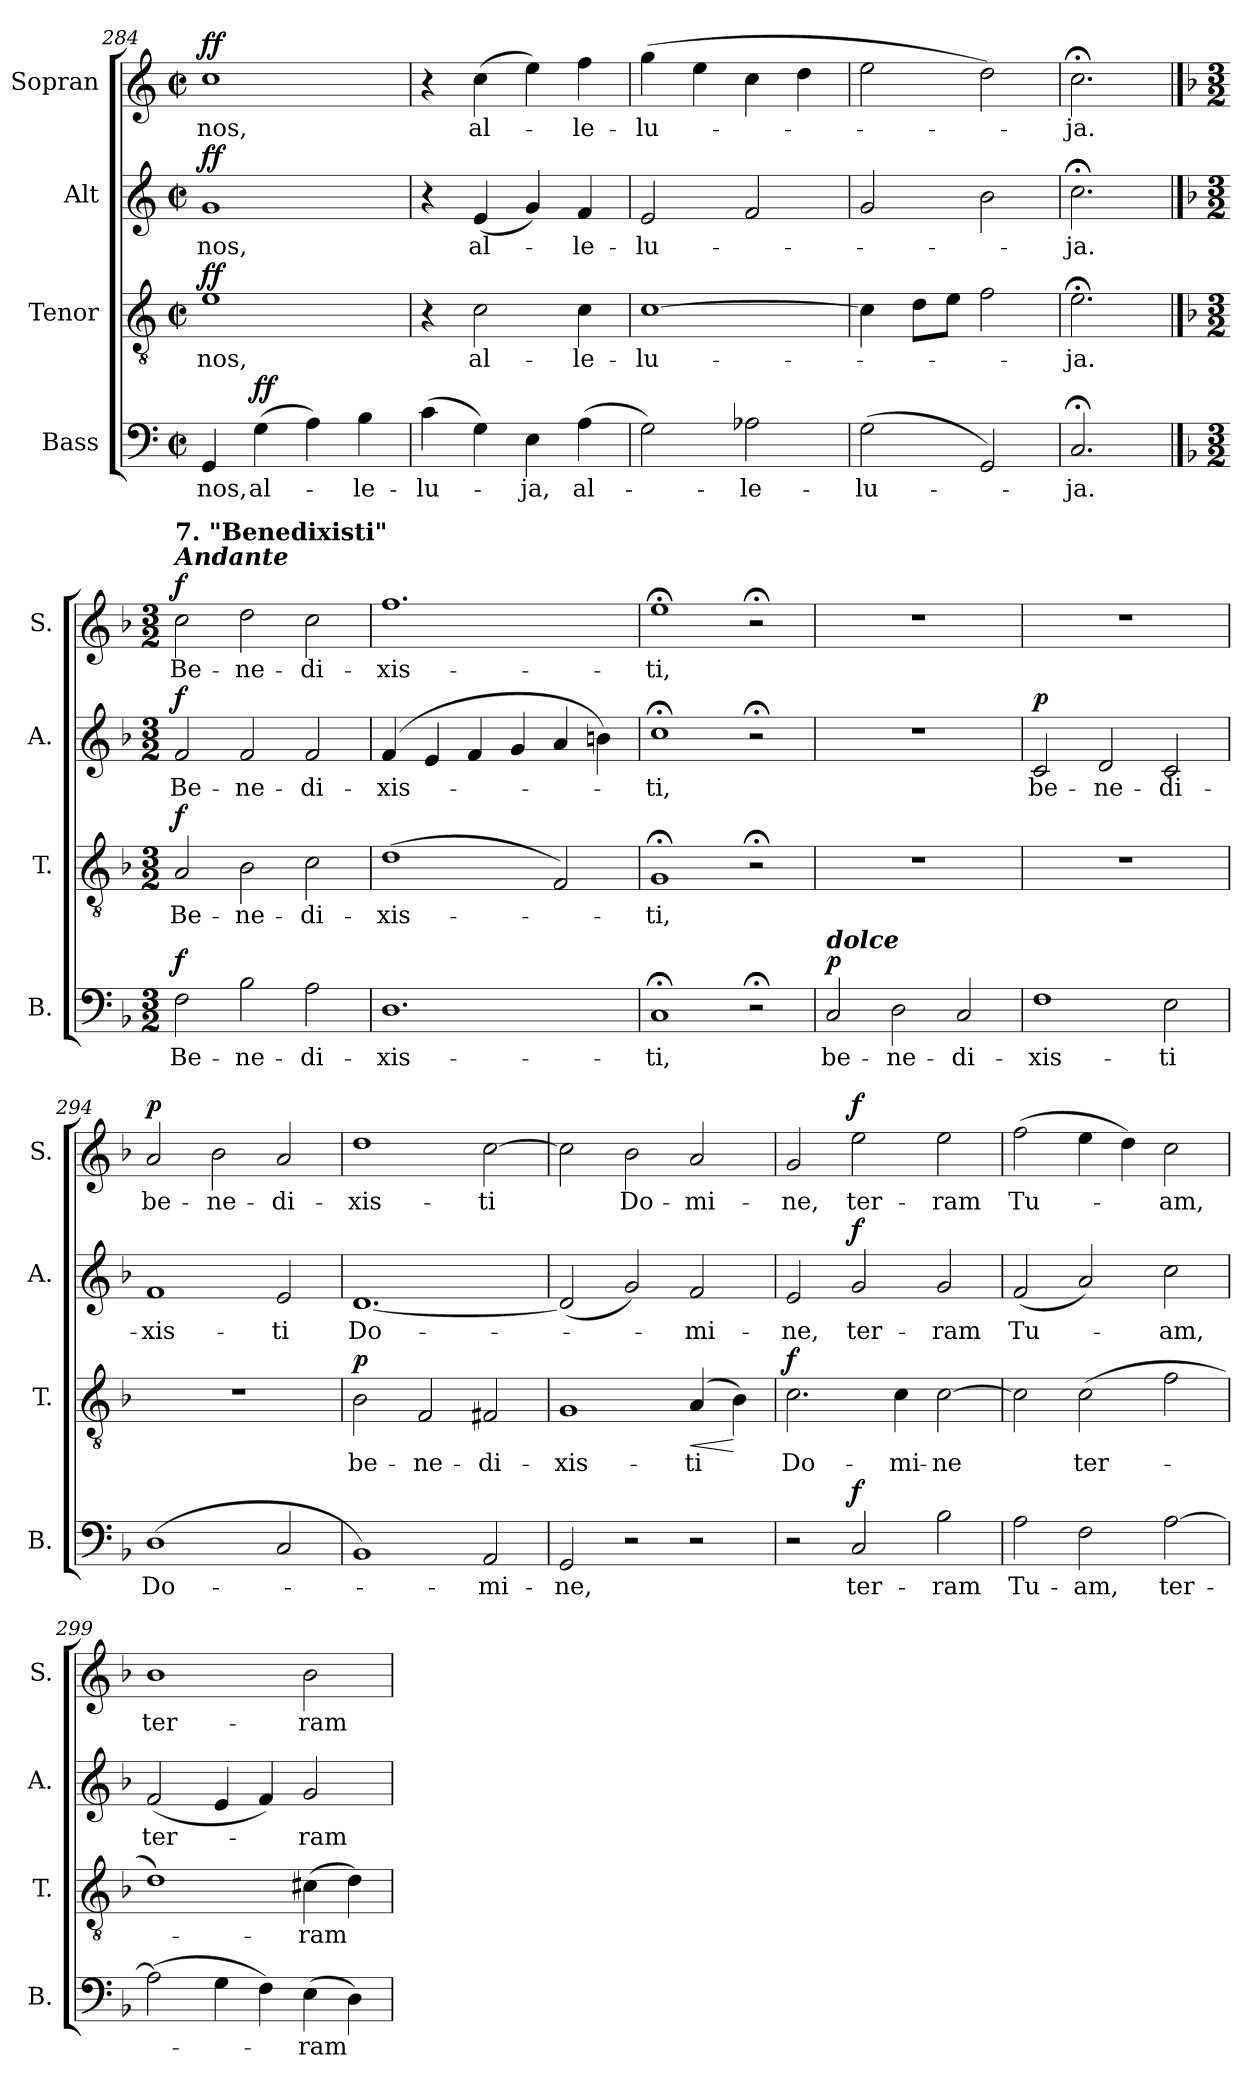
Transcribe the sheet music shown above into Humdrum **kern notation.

**kern	**text	**dynam	**kern	**text	**dynam	**kern	**text	**dynam	**kern	**text	**dynam
*part4	*part4	*part4	*part3	*part3	*part3	*part2	*part2	*part2	*part1	*part1	*part1
*staff4	*staff4	*staff4	*staff3	*staff3	*staff3	*staff2	*staff2	*staff2	*staff1	*staff1	*staff1
*I"Bass	*	*	*I"Tenor	*	*	*I"Alt	*	*	*I"Sopran	*	*
*I'B.	*	*	*I'T.	*	*	*I'A.	*	*	*I'S.	*	*
*clefF4	*	*	*clefGv2	*	*	*clefG2	*	*	*clefG2	*	*
*k[]	*	*	*k[]	*	*	*k[]	*	*	*k[]	*	*
*C:	*	*	*C:	*	*	*C:	*	*	*C:	*	*
*M2/2	*	*	*M2/2	*	*	*M2/2	*	*	*M2/2	*	*
*met(c|)	*	*	*met(c|)	*	*	*met(c|)	*	*	*met(c|)	*	*
=284	=284	=284	=284	=284	=284	=284	=284	=284	=284	=284	=284
!	!LO:LY:b	!	!	!LO:LY:b	!LO:DY:a	!	!LO:LY:b	!LO:DY:a	!	!LO:LY:b	!LO:DY:a
4GG/	nos,	.	1e	nos,	ff	1g	nos,	ff	1cc	nos,	ff
!	!LO:LY:b	!LO:DY:a	!	!	!	!	!	!	!	!	!
(>4G\	al-	ff	.	.	.	.	.	.	.	.	.
4A\)	.	.	.	.	.	.	.	.	.	.	.
!	!LO:LY:b	!	!	!	!	!	!	!	!	!	!
4B\	-le-	.	.	.	.	.	.	.	.	.	.
=285	=285	=285	=285	=285	=285	=285	=285	=285	=285	=285	=285
!	!LO:LY:b	!	!	!	!	!	!	!	!	!	!
(>4c\	-lu-	.	4r	.	.	4r	.	.	4r	.	.
!	!	!	!	!LO:LY:b	!	!	!LO:LY:b	!	!	!LO:LY:b	!
4G\)	.	.	2c\	al-	.	(<4e/	al-	.	(>4cc\	al-	.
!	!LO:LY:b	!	!	!	!	!	!	!	!	!	!
4E\	-ja,	.	.	.	.	4g/)	.	.	4ee\)	.	.
!	!LO:LY:b	!	!	!LO:LY:b	!	!	!LO:LY:b	!	!	!LO:LY:b	!
(>4A\	al-	.	4c\	-le-	.	4f/	-le-	.	4ff\	-le-	.
=286	=286	=286	=286	=286	=286	=286	=286	=286	=286	=286	=286
!	!	!	!	!LO:LY:b	!	!	!LO:LY:b	!	!	!LO:LY:b	!
2G\)	.	.	[1c	-lu-	.	2e/	-lu-	.	(>4gg\	-lu-	.
.	.	.	.	.	.	.	.	.	4ee\	.	.
!	!LO:LY:b	!	!	!	!	!	!	!	!	!	!
2A-X\	-le-	.	.	.	.	2f/	.	.	4cc\	.	.
.	.	.	.	.	.	.	.	.	4dd\	.	.
=287	=287	=287	=287	=287	=287	=287	=287	=287	=287	=287	=287
!	!LO:LY:b	!	!	!	!	!	!	!	!	!	!
(>2G\	-lu-	.	4c\]	.	.	2g/	.	.	2ee\	.	.
.	.	.	8d\L	.	.	.	.	.	.	.	.
.	.	.	8e\J	.	.	.	.	.	.	.	.
2GG/)	.	.	2f\	.	.	2b\	.	.	2dd\)	.	.
=288	=288	=288	=288	=288	=288	=288	=288	=288	=288	=288	=288
!	!LO:LY:b	!	!	!LO:LY:b	!	!	!LO:LY:b	!	!	!LO:LY:b	!
2.C;</	-ja.	.	2.e;<\	-ja.	.	2.cc;<\	-ja.	.	2.cc;<\	-ja.	.
!!LO:LB:g=z
==289	==289	==289	==289	==289	==289	==289	==289	==289	==289	==289	==289
*k[b-]	*	*	*k[b-]	*	*	*k[b-]	*	*	*k[b-]	*	*
*F:	*	*	*F:	*	*	*F:	*	*	*F:	*	*
*M3/2	*	*	*M3/2	*	*	*M3/2	*	*	*M3/2	*	*
!	!	!	!	!	!	!	!	!	!LO:TX:a:Bi:t=Andante	!	!
!	!	!	!	!	!	!	!	!	!LO:TX:a:B:t=7. "Benedixisti"	!	!
!	!LO:LY:b	!LO:DY:a	!	!LO:LY:b	!LO:DY:a	!	!LO:LY:b	!LO:DY:a	!	!LO:LY:b	!LO:DY:a
2F\	Be-	f	2A/	Be-	f	2f/	Be-	f	2cc\	Be-	f
!	!LO:LY:b	!	!	!LO:LY:b	!	!	!LO:LY:b	!	!	!LO:LY:b	!
2B-\	-ne-	.	2B-\	-ne-	.	2f/	-ne-	.	2dd\	-ne-	.
!	!LO:LY:b	!	!	!LO:LY:b	!	!	!LO:LY:b	!	!	!LO:LY:b	!
2A\	-di-	.	2c\	-di-	.	2f/	-di-	.	2cc\	-di-	.
=290	=290	=290	=290	=290	=290	=290	=290	=290	=290	=290	=290
!	!LO:LY:b	!	!	!LO:LY:b	!	!	!LO:LY:b	!	!	!LO:LY:b	!
1.D	-xis-	.	(>1d	-xis-	.	(4f/	-xis-	.	1.ff	-xis-	.
.	.	.	.	.	.	4e/	.	.	.	.	.
.	.	.	.	.	.	4f/	.	.	.	.	.
.	.	.	.	.	.	4g/	.	.	.	.	.
.	.	.	2F/)	.	.	4a/	.	.	.	.	.
.	.	.	.	.	.	4bn\)	.	.	.	.	.
=291	=291	=291	=291	=291	=291	=291	=291	=291	=291	=291	=291
!	!LO:LY:b	!	!	!LO:LY:b	!	!	!LO:LY:b	!	!	!LO:LY:b	!
1C;<	-ti,	.	1G;<	-ti,	.	1cc;<	-ti,	.	1ee;<	-ti,	.
2r;<	.	.	2r;<	.	.	2r;<	.	.	2r;<	.	.
=292	=292	=292	=292	=292	=292	=292	=292	=292	=292	=292	=292
!LO:TX:a:Bi:t=dolce	!	!	!	!	!	!	!	!	!	!	!
!	!LO:LY:b	!LO:DY:a	!	!	!	!	!	!	!	!	!
2C/	be-	p	1.r	.	.	1.r	.	.	1.r	.	.
!	!LO:LY:b	!	!	!	!	!	!	!	!	!	!
2D\	-ne-	.	.	.	.	.	.	.	.	.	.
!	!LO:LY:b	!	!	!	!	!	!	!	!	!	!
2C/	-di-	.	.	.	.	.	.	.	.	.	.
=293	=293	=293	=293	=293	=293	=293	=293	=293	=293	=293	=293
!	!LO:LY:b	!	!	!	!	!	!LO:LY:b	!LO:DY:a	!	!	!
1F	-xis-	.	1.r	.	.	2c/	be-	p	1.r	.	.
!	!	!	!	!	!	!	!LO:LY:b	!	!	!	!
.	.	.	.	.	.	2d/	-ne-	.	.	.	.
!	!LO:LY:b	!	!	!	!	!	!LO:LY:b	!	!	!	!
2E\	-ti	.	.	.	.	2c/	-di-	.	.	.	.
=294	=294	=294	=294	=294	=294	=294	=294	=294	=294	=294	=294
!	!LO:LY:b	!	!	!	!	!	!LO:LY:b	!	!	!LO:LY:b	!LO:DY:a
(>1D	Do-	.	1.r	.	.	1f	-xis-	.	2a/	be-	p
!	!	!	!	!	!	!	!	!	!	!LO:LY:b	!
.	.	.	.	.	.	.	.	.	2b-\	-ne-	.
!	!	!	!	!	!	!	!LO:LY:b	!	!	!LO:LY:b	!
2C/	.	.	.	.	.	2e/	-ti	.	2a/	-di-	.
!!LO:LB:g=z
=295	=295	=295	=295	=295	=295	=295	=295	=295	=295	=295	=295
!	!	!	!	!LO:LY:b	!LO:DY:a	!	!LO:LY:b	!	!	!LO:LY:b	!
1BB-)	.	.	2B-\	be-	p	[1.d	Do-	.	1dd	-xis-	.
!	!	!	!	!LO:LY:b	!	!	!	!	!	!	!
.	.	.	2F/	-ne-	.	.	.	.	.	.	.
!	!LO:LY:b	!	!	!LO:LY:b	!	!	!	!	!	!LO:LY:b	!
2AA/	-mi-	.	2F#X/	-di-	.	.	.	.	[2cc\	-ti	.
=296	=296	=296	=296	=296	=296	=296	=296	=296	=296	=296	=296
!	!LO:LY:b	!	!	!LO:LY:b	!	!	!	!	!	!	!
2GG/	-ne,	.	1G	-xis-	.	(<2d/]	.	.	2cc\]	.	.
!	!	!	!	!	!	!	!	!	!	!LO:LY:b	!
2r	.	.	.	.	.	2g/)	.	.	2b-\	Do-	.
!	!	!	!	!LO:LY:b	!LO:HP:b	!	!LO:LY:b	!	!	!LO:LY:b	!
2r	.	.	(4A/	-ti	<	2f/	-mi-	.	2a/	-mi-	.
.	.	.	4B-\)	.	[	.	.	.	.	.	.
=297	=297	=297	=297	=297	=297	=297	=297	=297	=297	=297	=297
!	!	!	!	!LO:LY:b	!LO:DY:a	!	!LO:LY:b	!	!	!LO:LY:b	!
2r	.	.	2.c\	Do-	f	2e/	-ne,	.	2g/	-ne,	.
!	!LO:LY:b	!LO:DY:a	!	!	!	!	!LO:LY:b	!LO:DY:a	!	!LO:LY:b	!LO:DY:a
2C/	ter-	f	.	.	.	2g/	ter-	f	2ee\	ter-	f
!	!	!	!	!LO:LY:b	!	!	!	!	!	!	!
.	.	.	4c\	-mi-	.	.	.	.	.	.	.
!	!LO:LY:b	!	!	!LO:LY:b	!	!	!LO:LY:b	!	!	!LO:LY:b	!
2B-\	-ram	.	[2c\	-ne	.	2g/	-ram	.	2ee\	-ram	.
=298	=298	=298	=298	=298	=298	=298	=298	=298	=298	=298	=298
!	!LO:LY:b	!	!	!	!	!	!LO:LY:b	!	!	!LO:LY:b	!
2A\	Tu-	.	2c\]	.	.	(<2f/	Tu-	.	(>2ff\	Tu-	.
!	!LO:LY:b	!	!	!LO:LY:b	!	!	!	!	!	!	!
2F\	-am,	.	(>2c\	ter-	.	2a/)	.	.	4ee\	.	.
.	.	.	.	.	.	.	.	.	4dd\)	.	.
!	!LO:LY:b	!	!	!	!	!	!LO:LY:b	!	!	!LO:LY:b	!
[2A\	ter-	.	2f\	.	.	2cc\	-am,	.	2cc\	-am,	.
=299	=299	=299	=299	=299	=299	=299	=299	=299	=299	=299	=299
!	!	!	!	!	!	!	!LO:LY:b	!	!	!LO:LY:b	!
(>2A\]	.	.	1d)	.	.	(<2f/	ter-	.	1b-	ter-	.
4G\	.	.	.	.	.	4e/	.	.	.	.	.
4F\)	.	.	.	.	.	4f/)	.	.	.	.	.
!	!LO:LY:b	!	!	!LO:LY:b	!	!	!LO:LY:b	!	!	!LO:LY:b	!
(>4E\	-ram	.	(>4c#X\	-ram	.	2g/	-ram	.	2b-\	-ram	.
4D\)	.	.	4d\)	.	.	.	.	.	.	.	.
=	=	=	=	=	=	=	=	=	=	=	=
*-	*-	*-	*-	*-	*-	*-	*-	*-	*-	*-	*-
